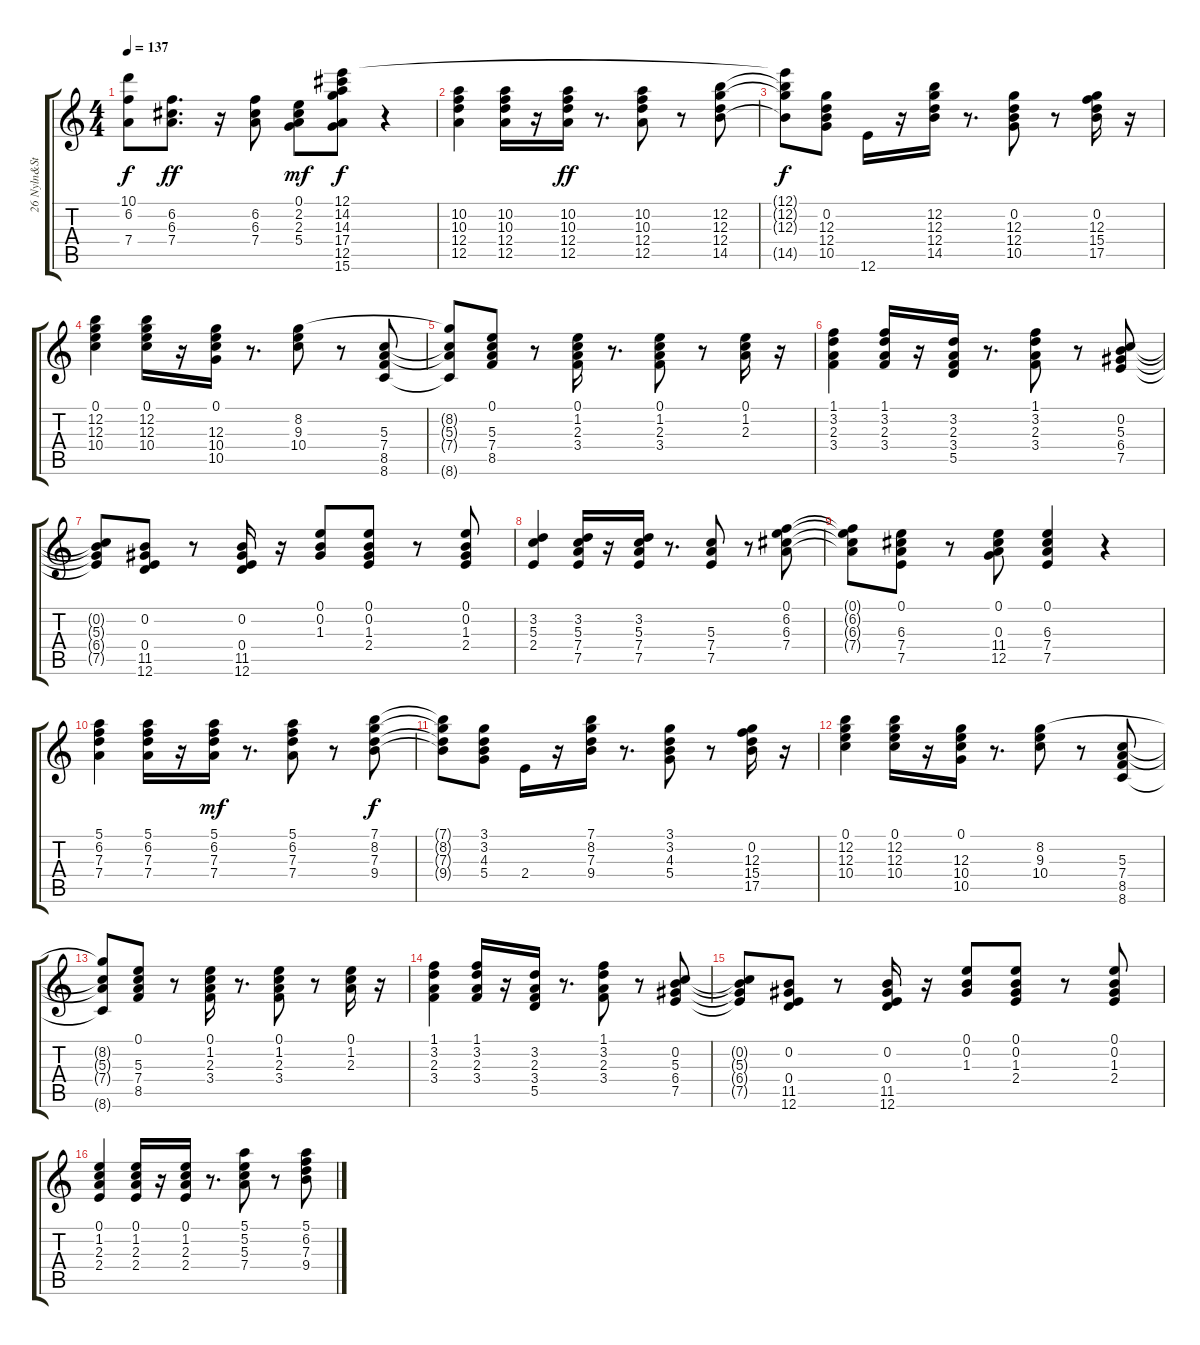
\track ("26 Nyln&Stl" "26 Nyln&St") {instrument acousticguitarsteel}
\staff {score tabs}
\tuning (E4 B3 G3 D3 A2 E2) {hide}
\ts (4 4)
\tempo 137
\clef g2
\ks c
(10.1{t} 6.2{t} 7.4{t}).8{dy f} (6.2 6.3 7.4).8{d dy ff} r.16 (6.2 6.3 7.4).8 (0.1 2.2 2.3 5.4).8{dy mf} (12.1 14.2 14.3 17.4 12.5 15.6).8{dy f} r.4 |
(10.2 10.3 12.4 12.5).4 (10.2 10.3 12.4 12.5).16 r.16 (10.2 10.3 12.4 12.5).16{dy ff} r.8{d} (10.2 10.3 12.4 12.5).8 r.8 (12.2 12.3 12.4 14.5).8 |
(12.1{t} 12.2{t} 12.3{t} 14.5{t}).8{dy f} (0.2 12.3 12.4 10.5).8 12.6.16 r.16 (12.2 12.3 12.4 14.5).16 r.8{d} (0.2 12.3 12.4 10.5).8 r.8 (0.2 12.3 15.4 17.5).16 r.16 |
(0.1 12.2 12.3 10.4).4 (0.1 12.2 12.3 10.4).16 r.16 (0.1 12.3 10.4 10.5).16 r.8{d} (8.2 9.3 10.4).8 r.8 (5.3 7.4 8.5 8.6).8 |
(8.2{t} 5.3{t} 7.4{t} 8.6{t}).8 (0.1 5.3 7.4 8.5).8 r.8 (0.1 1.2 2.3 3.4).16 r.8{d} (0.1 1.2 2.3 3.4).8 r.8 (0.1 1.2 2.3).16 r.16 |
(1.1 3.2 2.3 3.4).4 (1.1 3.2 2.3 3.4).16 r.16 (3.2 2.3 3.4 5.5).16 r.8{d} (1.1 3.2 2.3 3.4).8 r.8 (0.2 5.3 6.4 7.5).8 |
(0.2{t} 5.3{t} 6.4{t} 7.5{t}).8 (0.2 0.4 11.5 12.6).8 r.8 (0.2 0.4 11.5 12.6).16 r.16 (0.1 0.2 1.3).8 (0.1 0.2 1.3 2.4).8 r.8 (0.1 0.2 1.3 2.4).8 |
(3.2 5.3 2.4).4 (3.2 5.3 7.4 7.5).16 r.16 (3.2 5.3 7.4 7.5).16 r.8{d} (5.3 7.4 7.5).8 r.8 (0.1 6.2 6.3 7.4).8 |
(0.1{t} 6.2{t} 6.3{t} 7.4{t}).8 (0.1 6.3 7.4 7.5).8 r.8 (0.1 0.3 11.4 12.5).8 (0.1 6.3 7.4 7.5).4 r.4 |
(5.1 6.2 7.3 7.4).4 (5.1 6.2 7.3 7.4).16 r.16 (5.1 6.2 7.3 7.4).16{dy mf} r.8{d} (5.1 6.2 7.3 7.4).8 r.8 (7.1 8.2 7.3 9.4).8{dy f} |
(7.1{t} 8.2{t} 7.3{t} 9.4{t}).8 (3.1 3.2 4.3 5.4).8 2.4.16 r.16 (7.1 8.2 7.3 9.4).16 r.8{d} (3.1 3.2 4.3 5.4).8 r.8 (0.2 12.3 15.4 17.5).16 r.16 |
(0.1 12.2 12.3 10.4).4 (0.1 12.2 12.3 10.4).16 r.16 (0.1 12.3 10.4 10.5).16 r.8{d} (8.2 9.3 10.4).8 r.8 (5.3 7.4 8.5 8.6).8 |
(8.2{t} 5.3{t} 7.4{t} 8.6{t}).8 (0.1 5.3 7.4 8.5).8 r.8 (0.1 1.2 2.3 3.4).16 r.8{d} (0.1 1.2 2.3 3.4).8 r.8 (0.1 1.2 2.3).16 r.16 |
(1.1 3.2 2.3 3.4).4 (1.1 3.2 2.3 3.4).16 r.16 (3.2 2.3 3.4 5.5).16 r.8{d} (1.1 3.2 2.3 3.4).8 r.8 (0.2 5.3 6.4 7.5).8 |
(0.2{t} 5.3{t} 6.4{t} 7.5{t}).8 (0.2 0.4 11.5 12.6).8 r.8 (0.2 0.4 11.5 12.6).16 r.16 (0.1 0.2 1.3).8 (0.1 0.2 1.3 2.4).8 r.8 (0.1 0.2 1.3 2.4).8 |
(0.1 1.2 2.3 2.4).4 (0.1 1.2 2.3 2.4).16 r.16 (0.1 1.2 2.3 2.4).16 r.8{d} (5.1 5.2 5.3 7.4).8 r.8 (5.1 6.2 7.3 9.4).8
